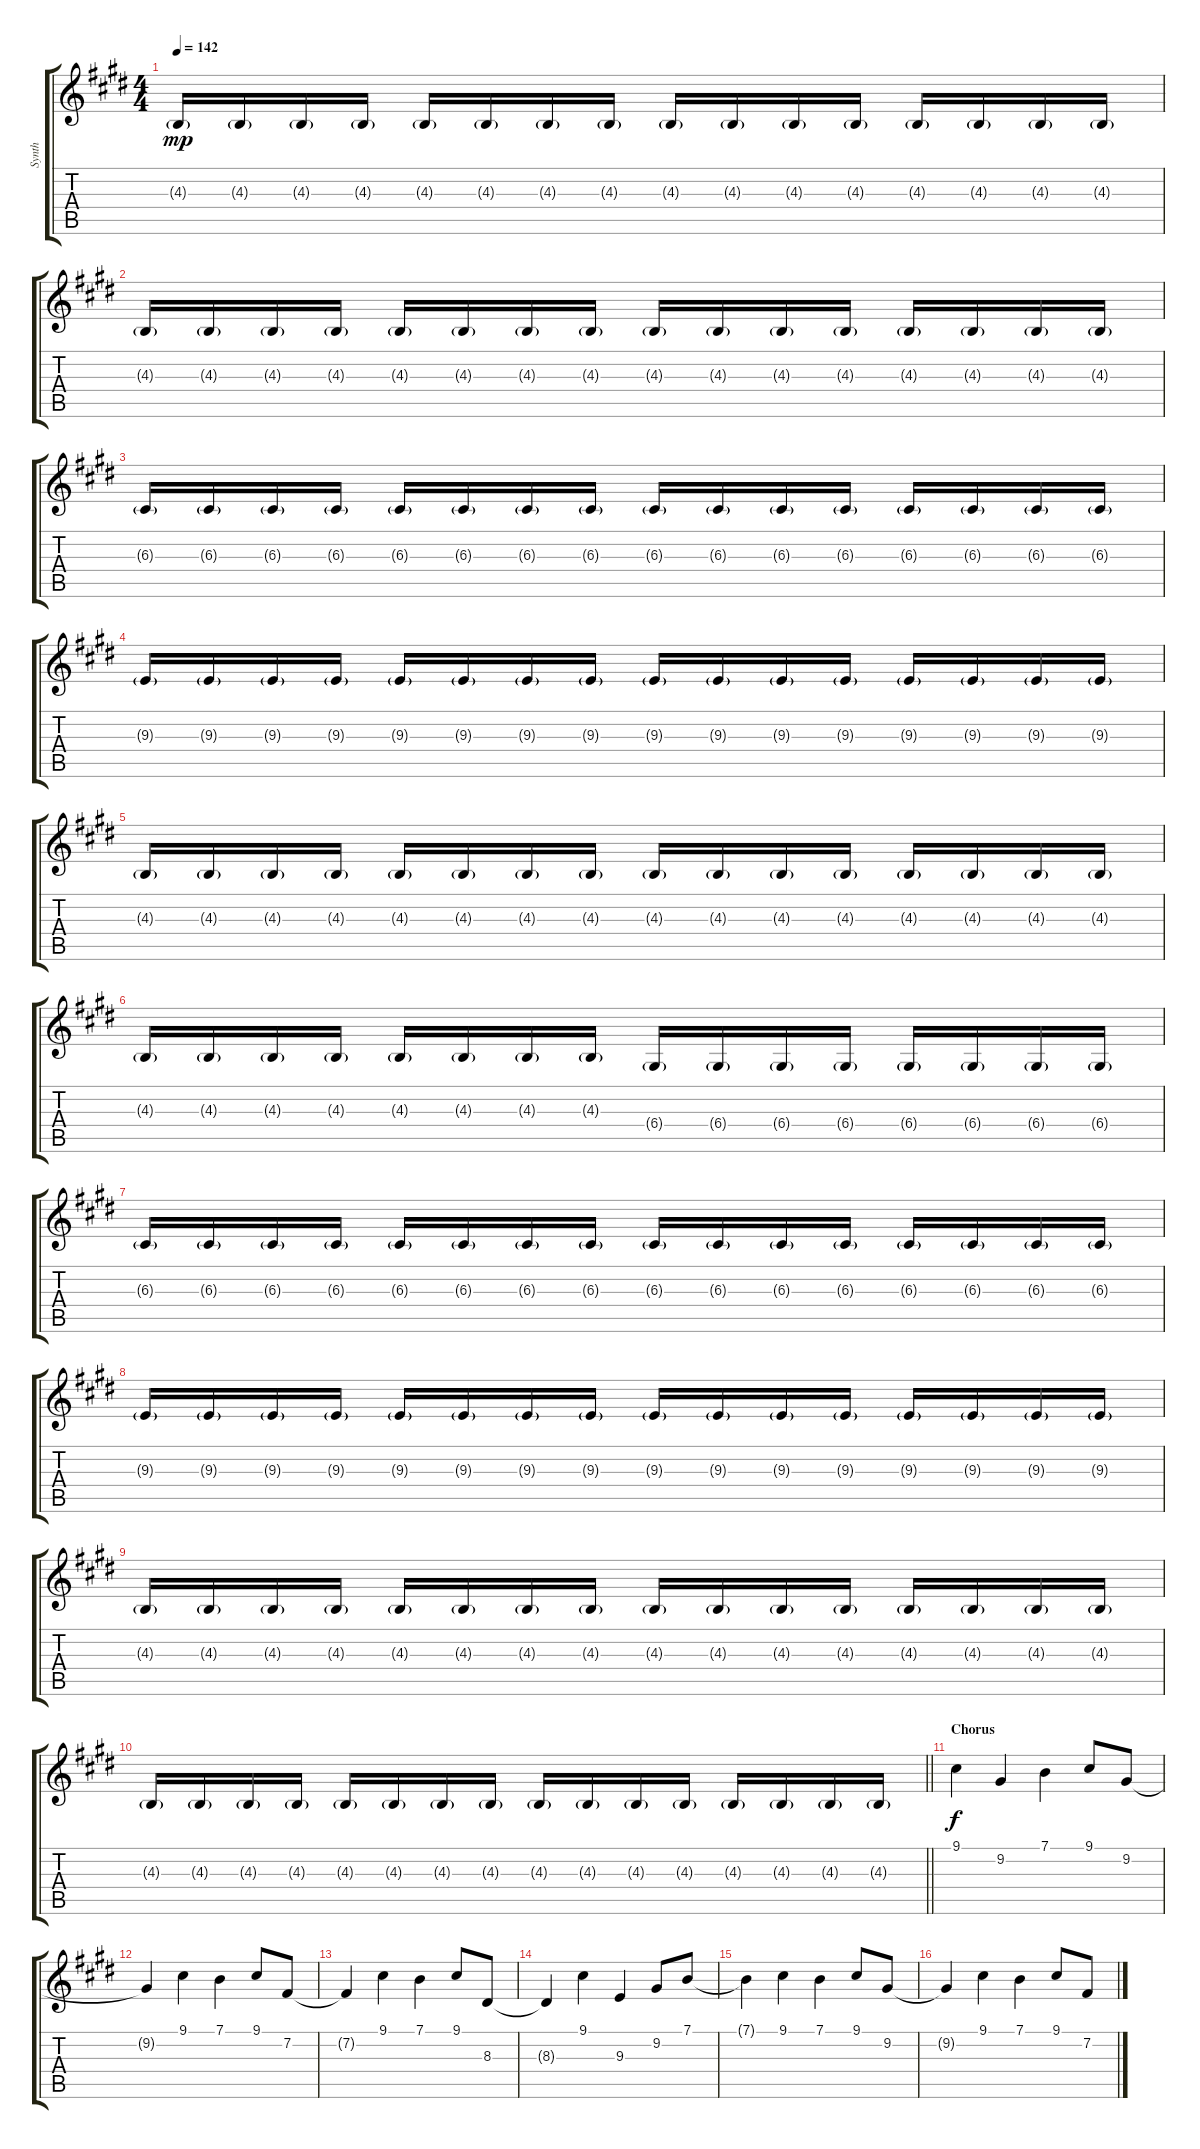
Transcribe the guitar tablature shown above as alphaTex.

\track ("Synth" "Synth") {instrument lead2sawtooth}
\staff {score tabs}
\tuning (E4 B3 G3 D3 A2 E2) {hide}
\ts (4 4)
\tempo 142
\clef g2
\ks e
4.3{g}.16{dy mp} 4.3{g}.16 4.3{g}.16 4.3{g}.16 4.3{g}.16 4.3{g}.16 4.3{g}.16 4.3{g}.16 4.3{g}.16 4.3{g}.16 4.3{g}.16 4.3{g}.16 4.3{g}.16 4.3{g}.16 4.3{g}.16 4.3{g}.16 |
4.3{g}.16 4.3{g}.16 4.3{g}.16 4.3{g}.16 4.3{g}.16 4.3{g}.16 4.3{g}.16 4.3{g}.16 4.3{g}.16 4.3{g}.16 4.3{g}.16 4.3{g}.16 4.3{g}.16 4.3{g}.16 4.3{g}.16 4.3{g}.16 |
6.3{g}.16 6.3{g}.16 6.3{g}.16 6.3{g}.16 6.3{g}.16 6.3{g}.16 6.3{g}.16 6.3{g}.16 6.3{g}.16 6.3{g}.16 6.3{g}.16 6.3{g}.16 6.3{g}.16 6.3{g}.16 6.3{g}.16 6.3{g}.16 |
9.3{g}.16 9.3{g}.16 9.3{g}.16 9.3{g}.16 9.3{g}.16 9.3{g}.16 9.3{g}.16 9.3{g}.16 9.3{g}.16 9.3{g}.16 9.3{g}.16 9.3{g}.16 9.3{g}.16 9.3{g}.16 9.3{g}.16 9.3{g}.16 |
4.3{g}.16 4.3{g}.16 4.3{g}.16 4.3{g}.16 4.3{g}.16 4.3{g}.16 4.3{g}.16 4.3{g}.16 4.3{g}.16 4.3{g}.16 4.3{g}.16 4.3{g}.16 4.3{g}.16 4.3{g}.16 4.3{g}.16 4.3{g}.16 |
4.3{g}.16 4.3{g}.16 4.3{g}.16 4.3{g}.16 4.3{g}.16 4.3{g}.16 4.3{g}.16 4.3{g}.16 6.4{g}.16 6.4{g}.16 6.4{g}.16 6.4{g}.16 6.4{g}.16 6.4{g}.16 6.4{g}.16 6.4{g}.16 |
6.3{g}.16 6.3{g}.16 6.3{g}.16 6.3{g}.16 6.3{g}.16 6.3{g}.16 6.3{g}.16 6.3{g}.16 6.3{g}.16 6.3{g}.16 6.3{g}.16 6.3{g}.16 6.3{g}.16 6.3{g}.16 6.3{g}.16 6.3{g}.16 |
9.3{g}.16 9.3{g}.16 9.3{g}.16 9.3{g}.16 9.3{g}.16 9.3{g}.16 9.3{g}.16 9.3{g}.16 9.3{g}.16 9.3{g}.16 9.3{g}.16 9.3{g}.16 9.3{g}.16 9.3{g}.16 9.3{g}.16 9.3{g}.16 |
4.3{g}.16 4.3{g}.16 4.3{g}.16 4.3{g}.16 4.3{g}.16 4.3{g}.16 4.3{g}.16 4.3{g}.16 4.3{g}.16 4.3{g}.16 4.3{g}.16 4.3{g}.16 4.3{g}.16 4.3{g}.16 4.3{g}.16 4.3{g}.16 |
\barLineRight lightlight
4.3{g}.16 4.3{g}.16 4.3{g}.16 4.3{g}.16 4.3{g}.16 4.3{g}.16 4.3{g}.16 4.3{g}.16 4.3{g}.16 4.3{g}.16 4.3{g}.16 4.3{g}.16 4.3{g}.16 4.3{g}.16 4.3{g}.16 4.3{g}.16 |
\section ("" "Chorus")
9.1.4{dy f} 9.2.4 7.1.4 9.1.8 9.2.8 |
9.2{t}.4 9.1.4 7.1.4 9.1.8 7.2.8 |
7.2{t}.4 9.1.4 7.1.4 9.1.8 8.3.8 |
8.3{t}.4 9.1.4 9.3.4 9.2.8 7.1.8 |
7.1{t}.4 9.1.4 7.1.4 9.1.8 9.2.8 |
9.2{t}.4 9.1.4 7.1.4 9.1.8 7.2.8
